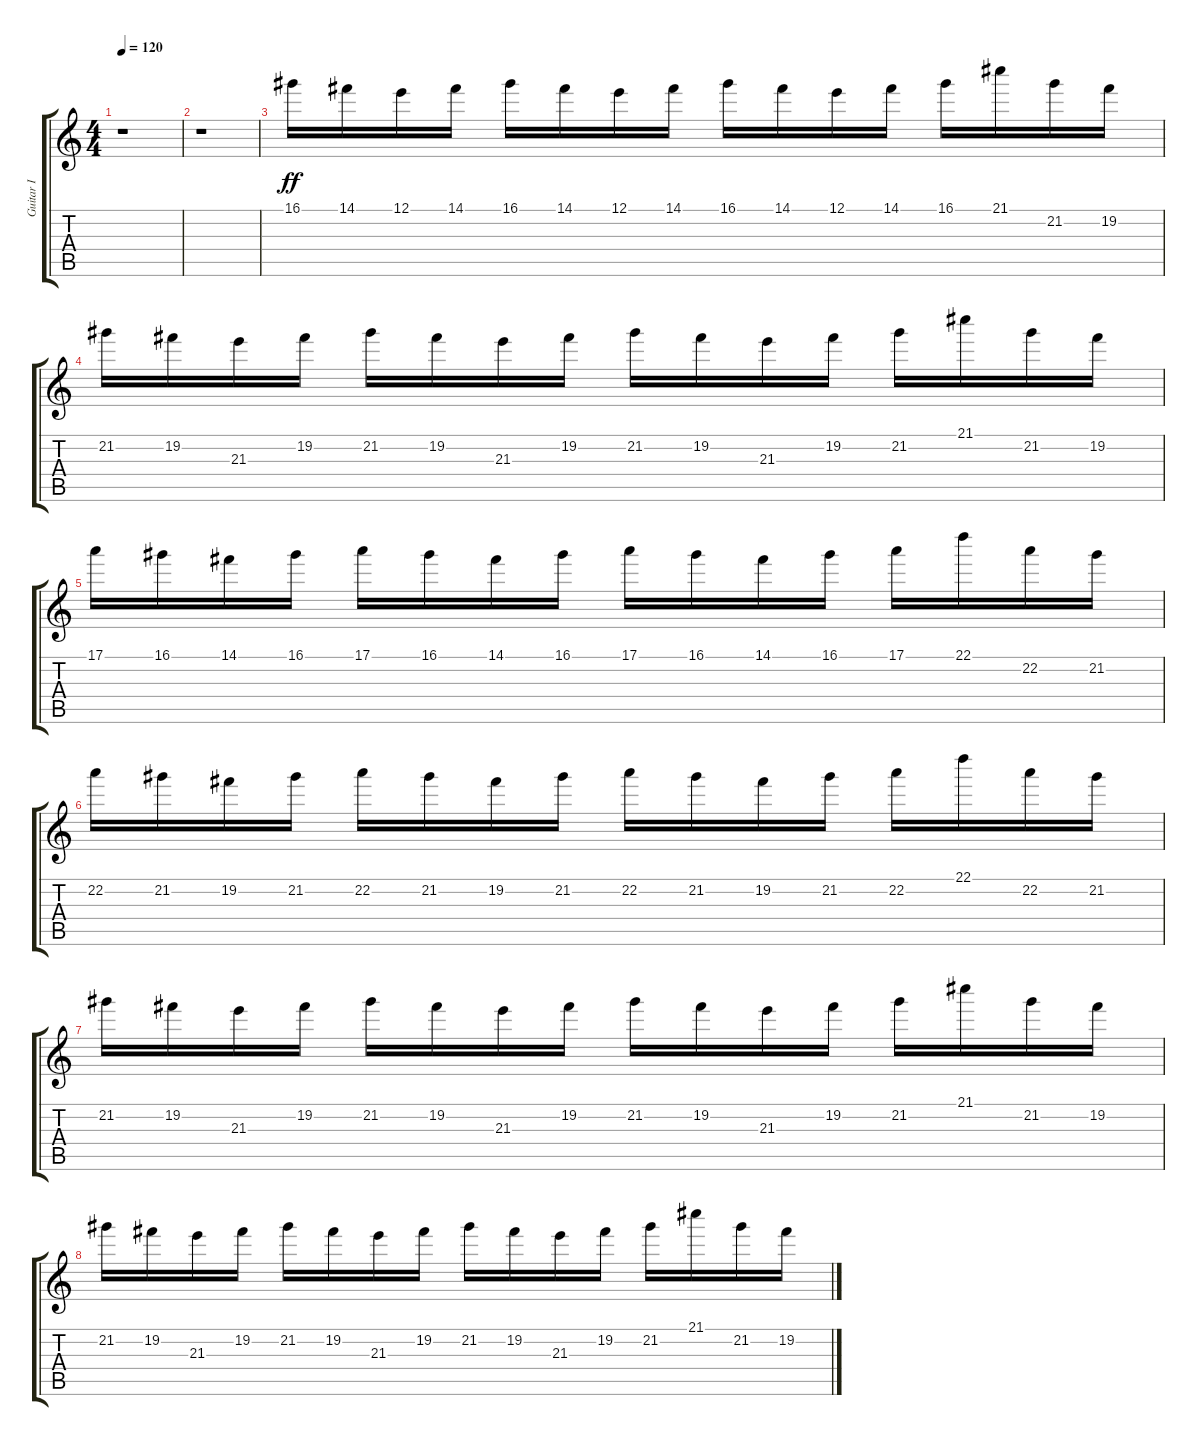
\track ("Guitar I" "Guitar I") {instrument distortionguitar}
\staff {score tabs}
\tuning (E4 B3 G3 D3 A2 E2) {hide}
\ts (4 4)
\tempo 120
\clef g2
\ks c
r.1{dy ff} |
r.1 |
16.1.16 14.1.16 12.1.16 14.1.16 16.1.16 14.1.16 12.1.16 14.1.16 16.1.16 14.1.16 12.1.16 14.1.16 16.1.16 21.1.16 21.2.16 19.2.16 |
21.2.16 19.2.16 21.3.16 19.2.16 21.2.16 19.2.16 21.3.16 19.2.16 21.2.16 19.2.16 21.3.16 19.2.16 21.2.16 21.1.16 21.2.16 19.2.16 |
17.1.16 16.1.16 14.1.16 16.1.16 17.1.16 16.1.16 14.1.16 16.1.16 17.1.16 16.1.16 14.1.16 16.1.16 17.1.16 22.1.16 22.2.16 21.2.16 |
22.2.16 21.2.16 19.2.16 21.2.16 22.2.16 21.2.16 19.2.16 21.2.16 22.2.16 21.2.16 19.2.16 21.2.16 22.2.16 22.1.16 22.2.16 21.2.16 |
21.2.16 19.2.16 21.3.16 19.2.16 21.2.16 19.2.16 21.3.16 19.2.16 21.2.16 19.2.16 21.3.16 19.2.16 21.2.16 21.1.16 21.2.16 19.2.16 |
21.2.16 19.2.16 21.3.16 19.2.16 21.2.16 19.2.16 21.3.16 19.2.16 21.2.16 19.2.16 21.3.16 19.2.16 21.2.16 21.1.16 21.2.16 19.2.16
